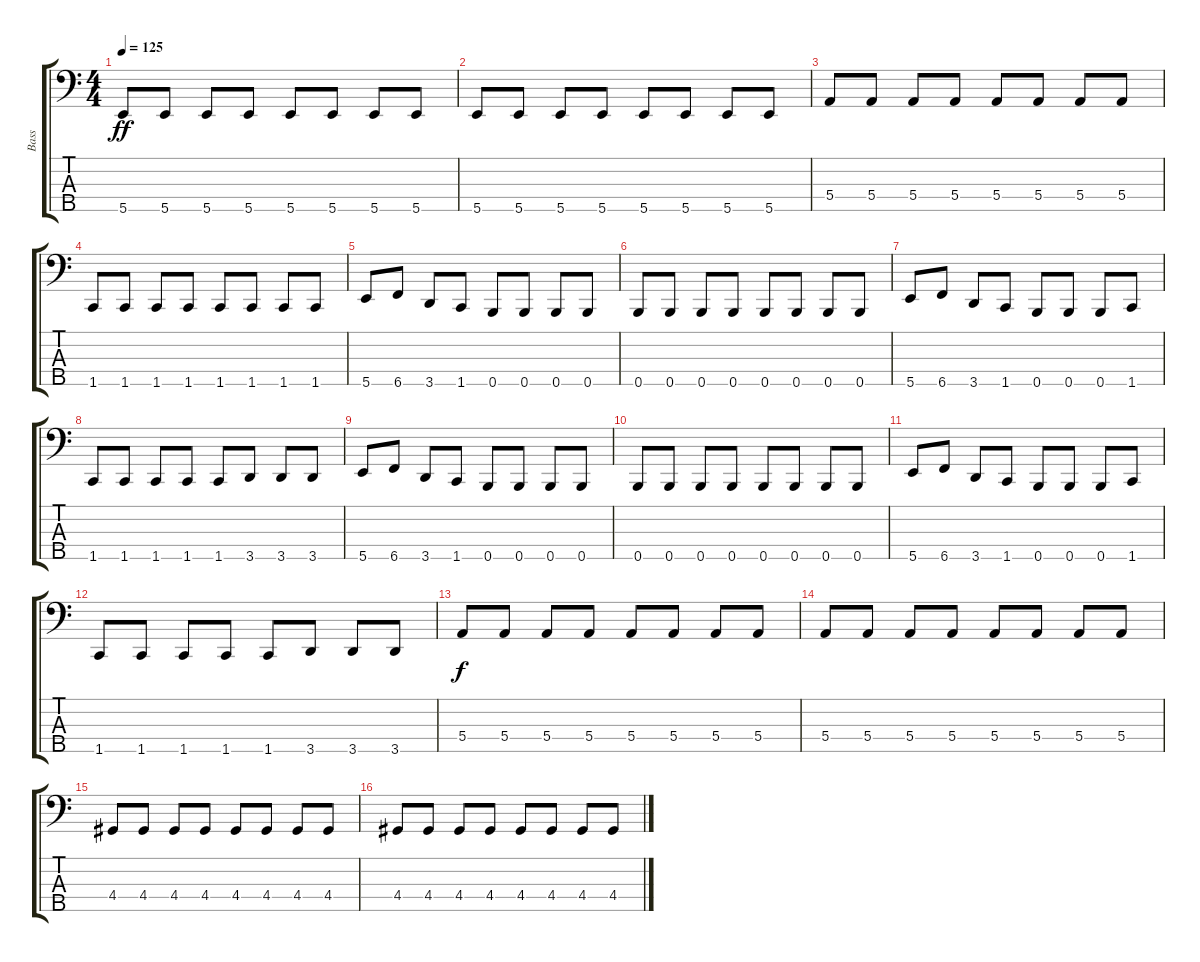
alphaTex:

\track ("Bass" "Bass") {instrument electricbassfinger}
\staff {score tabs}
\tuning (G2 D2 A1 E1 B0) {hide}
\ts (4 4)
\tempo 125
\clef f4
\ks c
5.5.8{dy ff} 5.5.8 5.5.8 5.5.8 5.5.8 5.5.8 5.5.8 5.5.8 |
5.5.8 5.5.8 5.5.8 5.5.8 5.5.8 5.5.8 5.5.8 5.5.8 |
5.4.8 5.4.8 5.4.8 5.4.8 5.4.8 5.4.8 5.4.8 5.4.8 |
1.5.8 1.5.8 1.5.8 1.5.8 1.5.8 1.5.8 1.5.8 1.5.8 |
5.5.8 6.5.8 3.5.8 1.5.8 0.5.8 0.5.8 0.5.8 0.5.8 |
0.5.8 0.5.8 0.5.8 0.5.8 0.5.8 0.5.8 0.5.8 0.5.8 |
5.5.8 6.5.8 3.5.8 1.5.8 0.5.8 0.5.8 0.5.8 1.5.8 |
1.5.8 1.5.8 1.5.8 1.5.8 1.5.8 3.5.8 3.5.8 3.5.8 |
5.5.8 6.5.8 3.5.8 1.5.8 0.5.8 0.5.8 0.5.8 0.5.8 |
0.5.8 0.5.8 0.5.8 0.5.8 0.5.8 0.5.8 0.5.8 0.5.8 |
5.5.8 6.5.8 3.5.8 1.5.8 0.5.8 0.5.8 0.5.8 1.5.8 |
1.5.8 1.5.8 1.5.8 1.5.8 1.5.8 3.5.8 3.5.8 3.5.8 |
5.4.8{dy f} 5.4.8 5.4.8 5.4.8 5.4.8 5.4.8 5.4.8 5.4.8 |
5.4.8 5.4.8 5.4.8 5.4.8 5.4.8 5.4.8 5.4.8 5.4.8 |
4.4.8 4.4.8 4.4.8 4.4.8 4.4.8 4.4.8 4.4.8 4.4.8 |
4.4.8 4.4.8 4.4.8 4.4.8 4.4.8 4.4.8 4.4.8 4.4.8
